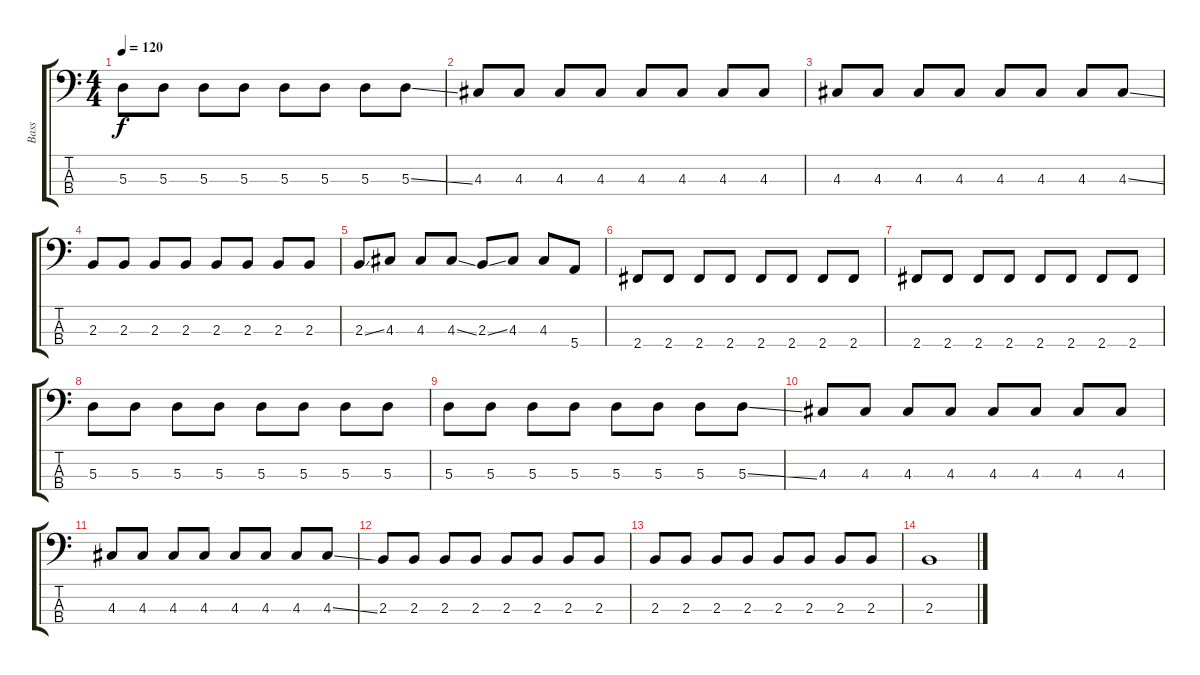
\track ("Bass" "Bass") {instrument acousticbass}
\staff {score tabs}
\tuning (G2 D2 A1 E1) {hide}
\ts (4 4)
\tempo 120
\clef f4
\ks c
5.3.8{dy f} 5.3.8 5.3.8 5.3.8 5.3.8 5.3.8 5.3.8 5.3{ss}.8 |
4.3.8 4.3.8 4.3.8 4.3.8 4.3.8 4.3.8 4.3.8 4.3.8 |
4.3.8 4.3.8 4.3.8 4.3.8 4.3.8 4.3.8 4.3.8 4.3{ss}.8 |
2.3.8 2.3.8 2.3.8 2.3.8 2.3.8 2.3.8 2.3.8 2.3.8 |
2.3{ss}.8 4.3.8 4.3.8 4.3{ss}.8 2.3{ss}.8 4.3.8 4.3.8 5.4.8 |
2.4.8{instrument synthbass2} 2.4.8 2.4.8 2.4.8 2.4.8 2.4.8 2.4.8 2.4.8 |
2.4.8 2.4.8 2.4.8 2.4.8 2.4.8 2.4.8 2.4.8 2.4.8 |
5.3.8 5.3.8 5.3.8 5.3.8 5.3.8 5.3.8 5.3.8 5.3.8 |
5.3.8 5.3.8 5.3.8 5.3.8 5.3.8 5.3.8 5.3.8 5.3{ss}.8 |
4.3.8 4.3.8 4.3.8 4.3.8 4.3.8 4.3.8 4.3.8 4.3.8 |
4.3.8 4.3.8 4.3.8 4.3.8 4.3.8 4.3.8 4.3.8 4.3{ss}.8 |
2.3.8 2.3.8 2.3.8 2.3.8 2.3.8 2.3.8 2.3.8 2.3.8 |
2.3.8 2.3.8 2.3.8 2.3.8 2.3.8 2.3.8 2.3.8 2.3.8 |
2.3.1
